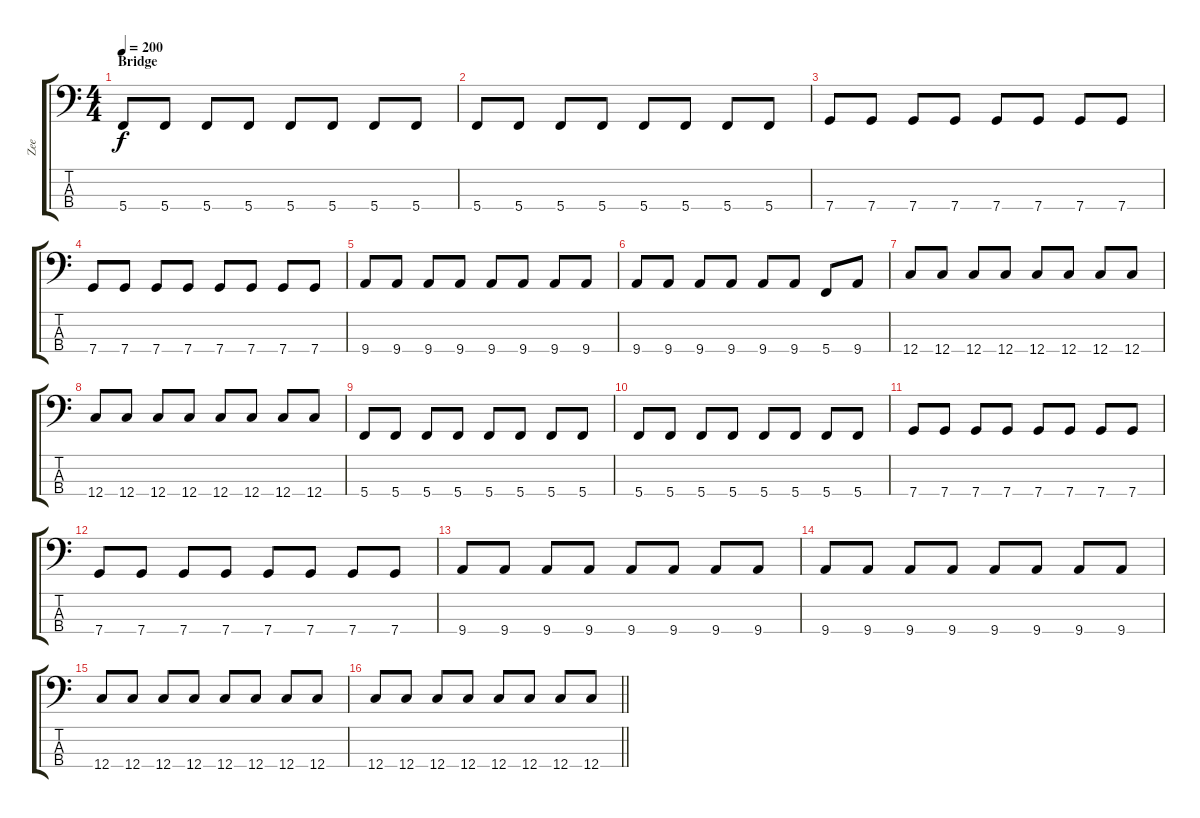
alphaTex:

\track ("Zee" "Zee") {instrument electricbassfinger}
\staff {score tabs}
\tuning (F2 C2 G1 C1) {hide}
\ts (4 4)
\section ("" "Bridge")
\tempo 200
\clef f4
\ks c
5.4.8{dy f} 5.4.8 5.4.8 5.4.8 5.4.8 5.4.8 5.4.8 5.4.8 |
5.4.8 5.4.8 5.4.8 5.4.8 5.4.8 5.4.8 5.4.8 5.4.8 |
7.4.8 7.4.8 7.4.8 7.4.8 7.4.8 7.4.8 7.4.8 7.4.8 |
7.4.8 7.4.8 7.4.8 7.4.8 7.4.8 7.4.8 7.4.8 7.4.8 |
9.4.8 9.4.8 9.4.8 9.4.8 9.4.8 9.4.8 9.4.8 9.4.8 |
9.4.8 9.4.8 9.4.8 9.4.8 9.4.8 9.4.8 5.4.8 9.4.8 |
12.4.8 12.4.8 12.4.8 12.4.8 12.4.8 12.4.8 12.4.8 12.4.8 |
12.4.8 12.4.8 12.4.8 12.4.8 12.4.8 12.4.8 12.4.8 12.4.8 |
5.4.8 5.4.8 5.4.8 5.4.8 5.4.8 5.4.8 5.4.8 5.4.8 |
5.4.8 5.4.8 5.4.8 5.4.8 5.4.8 5.4.8 5.4.8 5.4.8 |
7.4.8 7.4.8 7.4.8 7.4.8 7.4.8 7.4.8 7.4.8 7.4.8 |
7.4.8 7.4.8 7.4.8 7.4.8 7.4.8 7.4.8 7.4.8 7.4.8 |
9.4.8 9.4.8 9.4.8 9.4.8 9.4.8 9.4.8 9.4.8 9.4.8 |
9.4.8 9.4.8 9.4.8 9.4.8 9.4.8 9.4.8 9.4.8 9.4.8 |
12.4.8 12.4.8 12.4.8 12.4.8 12.4.8 12.4.8 12.4.8 12.4.8 |
\barLineRight lightlight
12.4.8 12.4.8 12.4.8 12.4.8 12.4.8 12.4.8 12.4.8 12.4.8
